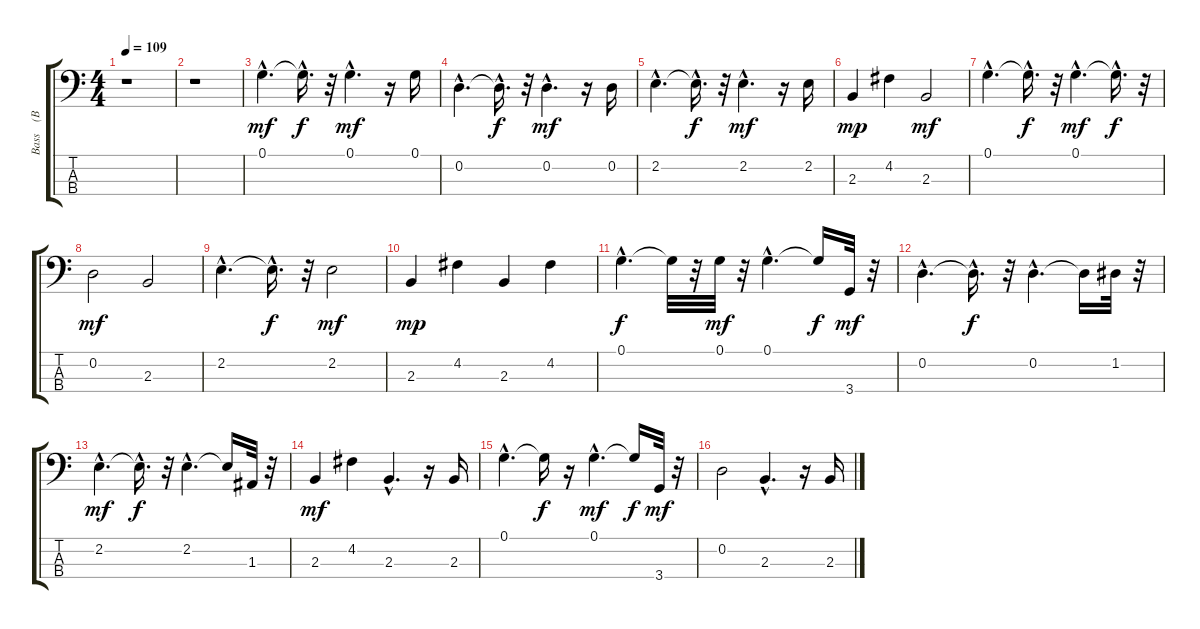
\track ("Bass    (BB)" "Bass    (B") {instrument fretlessbass}
\staff {score tabs}
\tuning (G2 D2 A1 E1) {hide}
\ts (4 4)
\tempo 109
\clef f4
\ks c
r.1{dy mf instrument fretlessbass} |
r.1 |
0.1{hac}.4{d} 0.1{hac t}.16{d dy f} r.32 0.1{hac}.4{d dy mf} r.16 0.1.16 |
0.2{hac}.4{d} 0.2{hac t}.16{d dy f} r.32 0.2{hac}.4{d dy mf} r.16 0.2.16 |
2.2{hac}.4{d} 2.2{hac t}.16{d dy f} r.32 2.2{hac}.4{d dy mf} r.16 2.2.16 |
2.3.4{dy mp} 4.2.4 2.3.2{dy mf} |
0.1{hac}.4{d} 0.1{hac t}.16{d dy f} r.32 0.1{hac}.4{d dy mf} 0.1{hac t}.16{d dy f} r.32 |
0.2.2{dy mf} 2.3.2 |
2.2{hac}.4{d} 2.2{hac t}.16{d dy f} r.32 2.2.2{dy mf} |
2.3.4{dy mp} 4.2.4 2.3.4 4.2.4 |
0.1{hac}.4{d dy f} 0.1{t}.32 r.32 0.1.32{dy mf} r.32 0.1{hac}.4{d} 0.1{t}.16{dy f} 3.4.32{dy mf} r.32 |
0.2{hac}.4{d} 0.2{hac t}.16{d dy f} r.32 0.2{hac}.4{d} 0.2{t}.16 1.2.32 r.32 |
2.2{hac}.4{d dy mf} 2.2{hac t}.16{d dy f} r.32 2.2{hac}.4{d} 2.2{t}.16 1.3.32 r.32 |
2.3.4{dy mf} 4.2.4 2.3{hac}.4{d} r.16 2.3.16 |
0.1{hac}.4{d} 0.1{t}.16{dy f} r.16 0.1{hac}.4{d dy mf} 0.1{t}.16{dy f} 3.4.32{dy mf} r.32 |
0.2.2 2.3{hac}.4{d} r.16 2.3.16
